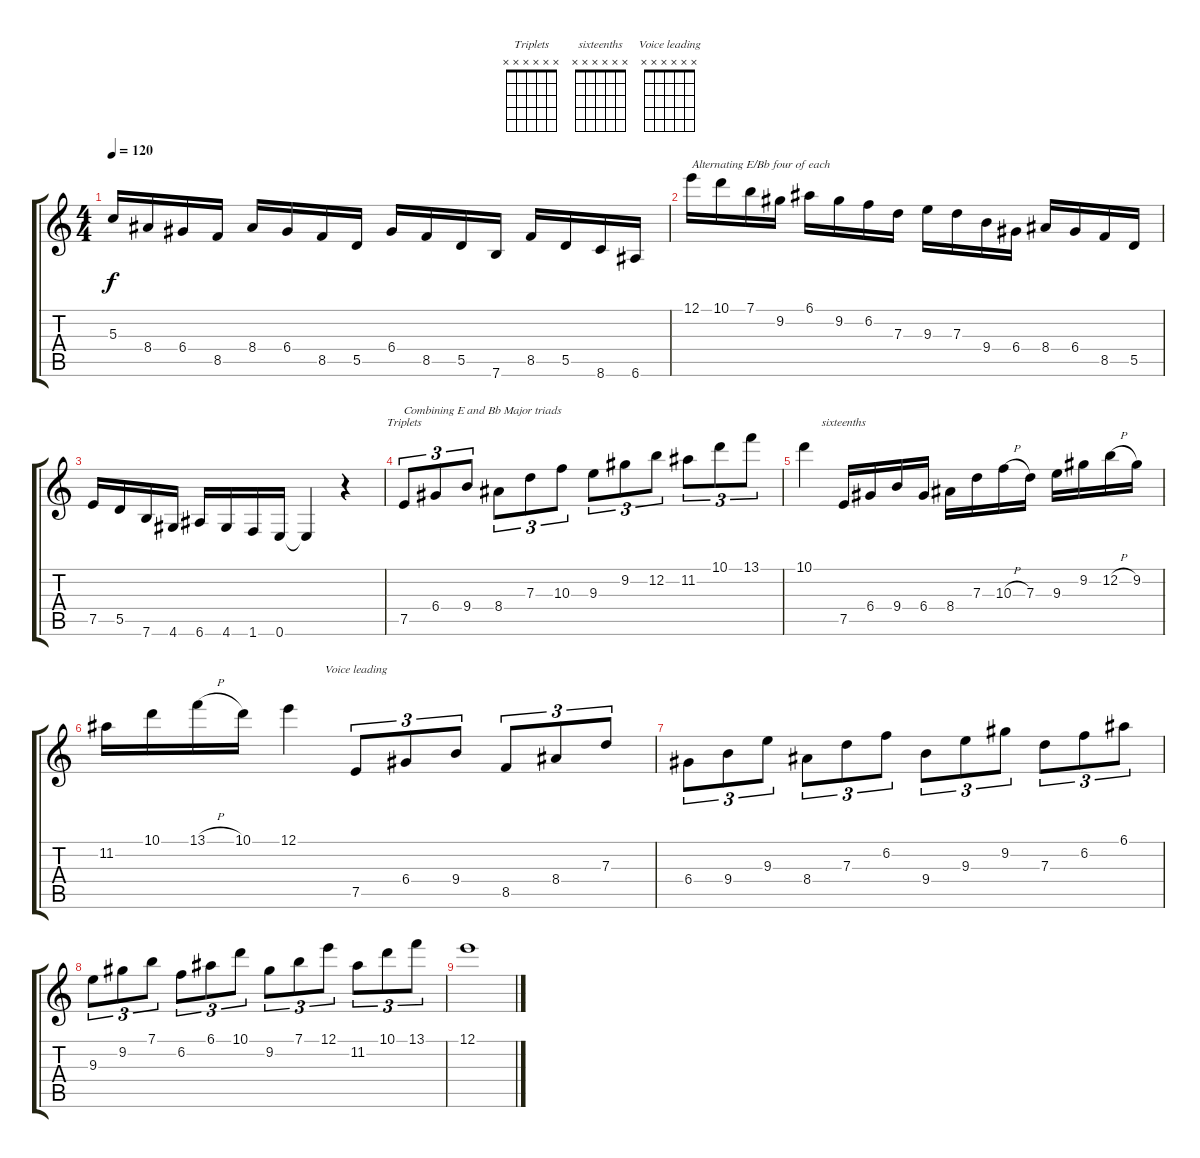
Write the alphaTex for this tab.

\track "" {instrument electricguitarjazz}
\staff {score tabs}
\tuning (E4 B3 G3 D3 A2 E2) {hide}
\chord ("Triplets" x x x x x x) {firstfret 0}
\chord ("sixteenths" x x x x x x) {firstfret 0}
\chord ("Voice leading" x x x x x x) {firstfret 0}
\ts (4 4)
\tempo 120
\clef g2
\ks c
5.3.16{dy f} 8.4.16 6.4.16 8.5.16 8.4.16 6.4.16 8.5.16 5.5.16 6.4.16 8.5.16 5.5.16 7.6.16 8.5.16 5.5.16 8.6.16 6.6.16 |
12.1.16{txt "Alternating E/Bb four of each"} 10.1.16 7.1.16 9.2.16 6.1.16 9.2.16 6.2.16 7.3.16 9.3.16 7.3.16 9.4.16 6.4.16 8.4.16 6.4.16 8.5.16 5.5.16 |
7.5.16 5.5.16 7.6.16 4.6.16 6.6.16 4.6.16 1.6.16 0.6.16 0.6{t}.4 r.4 |
7.5.8{tu (3 2) ch "Triplets" txt "Combining E and Bb Major triads"} 6.4.8{tu (3 2)} 9.4.8{tu (3 2)} 8.4.8{tu (3 2)} 7.3.8{tu (3 2)} 10.3.8{tu (3 2)} 9.3.8{tu (3 2)} 9.2.8{tu (3 2)} 12.2.8{tu (3 2)} 11.2.8{tu (3 2)} 10.1.8{tu (3 2)} 13.1.8{tu (3 2)} |
10.1.4 7.5.16{ch "sixteenths"} 6.4.16 9.4.16 6.4.16 8.4.16 7.3.16 10.3{h}.16 7.3.16 9.3.16 9.2.16 12.2{h}.16 9.2.16 |
11.2.16 10.1.16 13.1{h}.16 10.1.16 12.1.4 7.5.8{tu (3 2) ch "Voice leading"} 6.4.8{tu (3 2)} 9.4.8{tu (3 2)} 8.5.8{tu (3 2)} 8.4.8{tu (3 2)} 7.3.8{tu (3 2)} |
6.4.8{tu (3 2)} 9.4.8{tu (3 2)} 9.3.8{tu (3 2)} 8.4.8{tu (3 2)} 7.3.8{tu (3 2)} 6.2.8{tu (3 2)} 9.4.8{tu (3 2)} 9.3.8{tu (3 2)} 9.2.8{tu (3 2)} 7.3.8{tu (3 2)} 6.2.8{tu (3 2)} 6.1.8{tu (3 2)} |
9.3.8{tu (3 2)} 9.2.8{tu (3 2)} 7.1.8{tu (3 2)} 6.2.8{tu (3 2)} 6.1.8{tu (3 2)} 10.1.8{tu (3 2)} 9.2.8{tu (3 2)} 7.1.8{tu (3 2)} 12.1.8{tu (3 2)} 11.2.8{tu (3 2)} 10.1.8{tu (3 2)} 13.1.8{tu (3 2)} |
12.1.1
